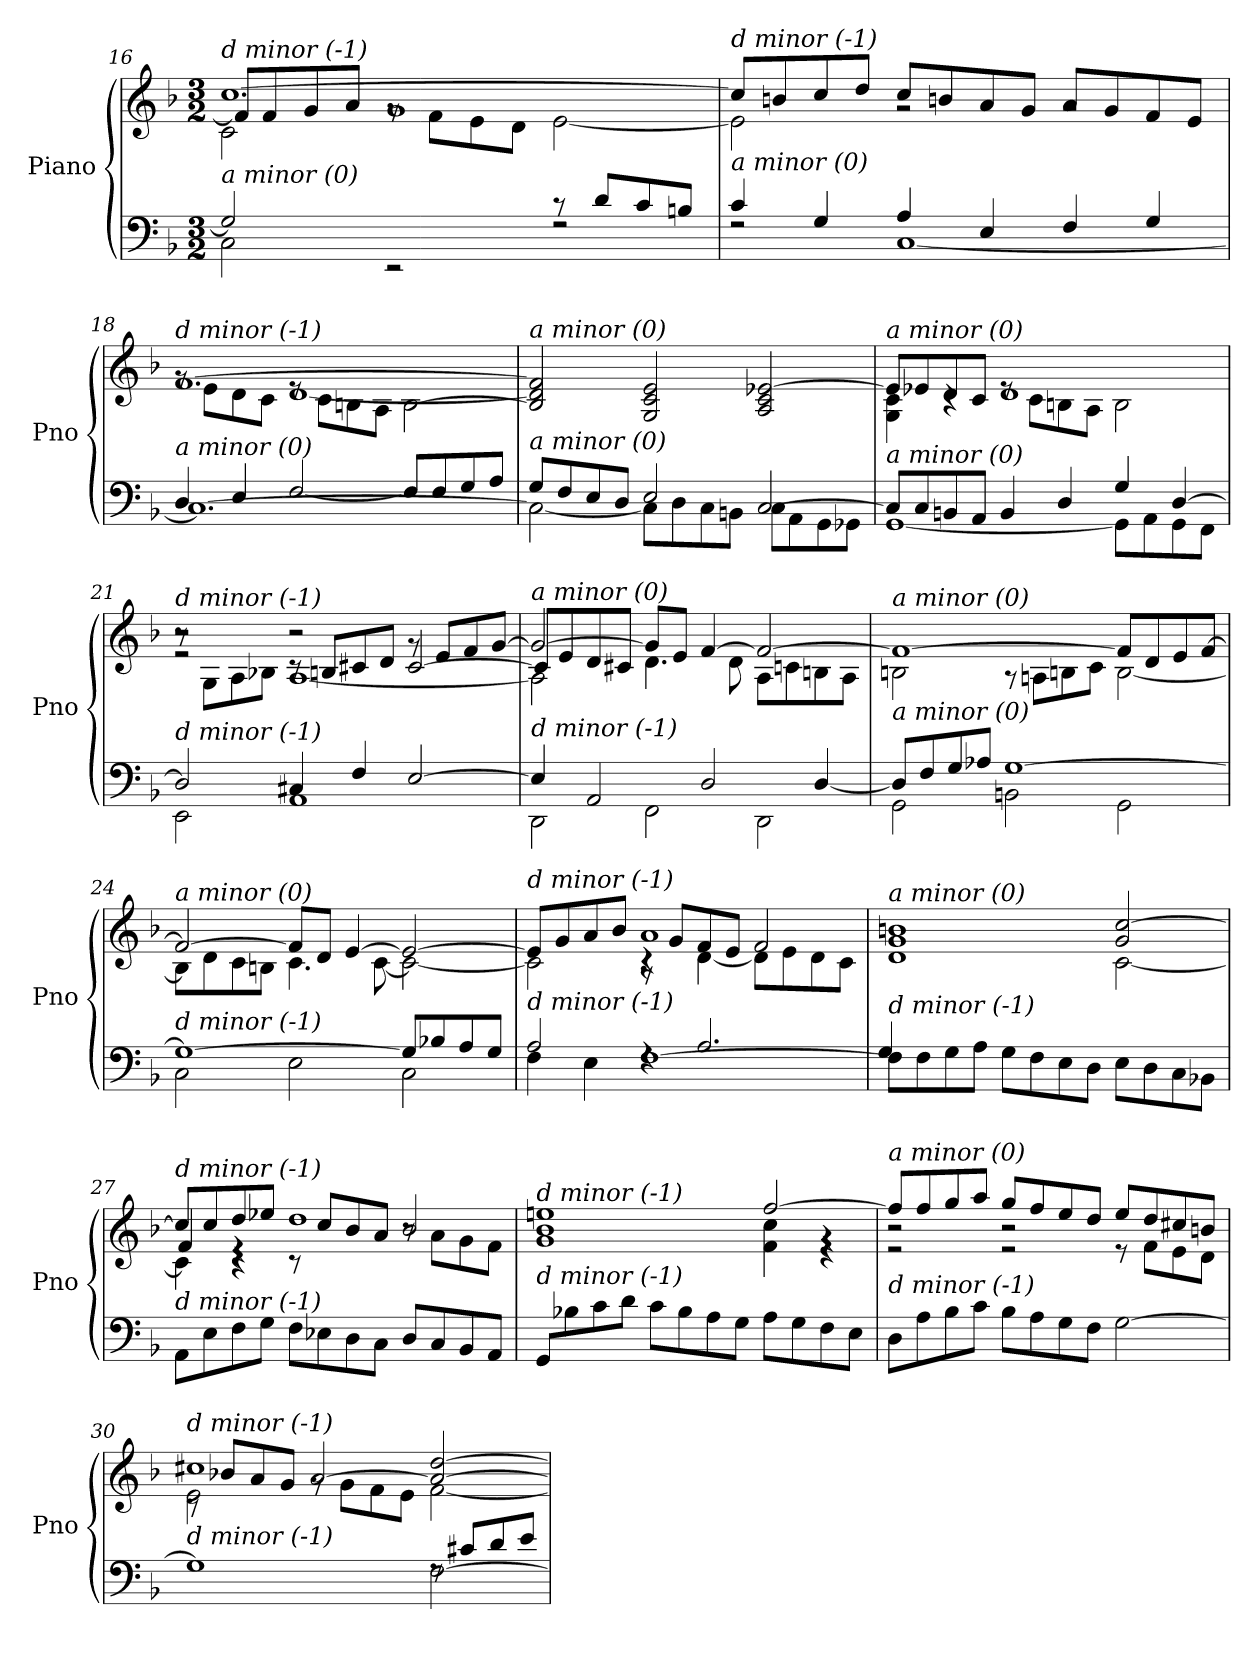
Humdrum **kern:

**kern	**kern
*part1	*part1
*staff2	*staff1
*I"Piano	*
*I'Pno	*
*clefF4	*clefG2
*k[b-]	*k[b-]
*M3/2	*M3/2
=16	=16
*^	*^
*	*	*	*^
*	*	*	*	*^
!	!	!LO:TX:i:t=d minor (-1)	!	!	!
!LO:TX:i:t=a minor (0)	!	!	!	!	!
2G/]	2C\	[1.cc	2c\	8f/L]	2ryy
.	.	.	.	8f/	.
.	.	.	.	8g/	.
.	.	.	.	8a/J	.
2rEE	2ryy	.	8rg	1g	2ryy
.	.	.	8f\L	.	.
.	.	.	8e\	.	.
.	.	.	8d\J	.	.
8r	2rF	.	[2e\	.	2ryy
8d/L	.	.	.	.	.
8c/	.	.	.	.	.
8Bn/J	.	.	.	.	.
*	*	*	*v	*v	*v
!!LO:PB:g=z
=17	=17	=17	=17
!	!	!LO:TX:i:t=d minor (-1)	!
!LO:TX:i:t=a minor (0)	!	!	!
4c/	2rF	8cc/L]	2e\]
.	.	8bn/	.
4G/	.	8cc/	.
.	.	8dd/J	.
4A/	[1C	8cc/L	2rg
.	.	8bn/	.
4E/	.	8a/	.
.	.	8g/J	.
4F/	.	8a/L	2rg
.	.	8g/	.
4G/	.	8f/	.
.	.	8e/J	.
=18	=18	=18	=18
*	*^	*	*^
!	!	!	!LO:TX:i:t=d minor (-1)	!	!
!LO:TX:i:t=a minor (0)	!	!	!	!	!
2ryy	4D/	1.C_	[1.f	8rg	2ryy
.	.	.	.	8e\L	.
.	4E/	.	.	8d\	.
.	.	.	.	8c\J	.
1ryy	[2F/	.	.	[1d	8re
.	.	.	.	.	8c\L
.	.	.	.	.	8Bn\
.	.	.	.	.	8A\J
.	8F/L]	.	.	.	[2B\
.	8F/	.	.	.	.
.	8G/	.	.	.	.
.	8A/J	.	.	.	.
*	*v	*v	*	*	*
*	*	*v	*v	*v
=19	=19	=19
!	!	!LO:TX:i:t=a minor (0)
!LO:TX:i:t=a minor (0)	!	!
8G/L	2C\_	2B/] 2d/] 2f/]
8F/	.	.
8E/	.	.
8D/J	.	.
2E/	8C\L]	2G/ 2c/ 2e/
.	8D\	.
.	8C\	.
.	8BBn\J	.
[2C/	8C\L	2A/ 2c/ [2e-X/
.	8AA\	.
.	8GG\	.
.	8GG-Xi\J	.
!!LO:LB:g=z
=20	=20	=20
*	*	*^
!	!	!LO:TX:i:t=a minor (0)	!
!LO:TX:i:t=a minor (0)	!	!	!
8C/L]	[1GG	8e-/L]	4G\ 4c\
8C/	.	8e-X/	.
8BBn/	.	8d/	4rc
8AA/J	.	8c/J	.
4BB/	.	1d	8re
.	.	.	8c\L
4D/	.	.	8Bn\
.	.	.	8A\J
4G/	8GG\L]	.	2B\
.	8AA\	.	.
[4D/	8GG\	.	.
.	8FF\J	.	.
=21	=21	=21	=21
*	*	*	*^
!	!	!LO:TX:i:t=d minor (-1)	!	!
!LO:TX:i:t=d minor (-1)	!	!	!	!
2D/]	2EE\	2r	8r	2re
.	.	.	8G\L	.
.	.	.	8A\	.
.	.	.	8B-X\J	.
4C#X/	1AA	2r	[1A	8rc
.	.	.	.	8Bn/L
4F/	.	.	.	8c#X/
.	.	.	.	8d/J
[2E/	.	8rg	.	[2c#/
.	.	8e/L	.	.
.	.	8f/	.	.
.	.	[8g/J	.	.
=22	=22	=22	=22	=22
*	*^	*	*	*
!	!	!	!LO:TX:i:t=a minor (0)	!	!
!LO:TX:i:t=d minor (-1)	!	!	!	!	!
2ryy	4E/]	2DD\	2g/_	2A\]	8c#/L]
.	.	.	.	.	8e/
.	2AA/	.	.	.	8d/
.	.	.	.	.	8c#X/J
1ryy	.	2FF\	8g/L]	4.d\	1ryy
.	.	.	8e/J	.	.
.	2D/	.	[4f/	.	.
.	.	.	.	8d\	.
.	.	2DD\	2f/_	8A\L	.
.	.	.	.	8cn\	.
.	[4D/	.	.	8Bn\	.
.	.	.	.	8A\J	.
*	*v	*v	*	*	*
*	*	*	*v	*v
!!LO:LB:g=z
=23	=23	=23	=23
!	!	!LO:TX:i:t=a minor (0)	!
!LO:TX:i:t=a minor (0)	!	!	!
8D/L]	2GG\	1f_	2Bn\
8F/	.	.	.
8G/	.	.	.
8A-Xj/J	.	.	.
[1G	2BBn\	.	8r
.	.	.	8An\L
.	.	.	8Bn\
.	.	.	8c\J
.	2GG\	8f/L]	[2B\
.	.	8d/	.
.	.	8e/	.
.	.	[8f/J	.
=24	=24	=24	=24
!	!	!LO:TX:i:t=a minor (0)	!
!LO:TX:i:t=d minor (-1)	!	!	!
1G_	2C\	2f/_	8B\L]
.	.	.	8d\
.	.	.	8c\
.	.	.	8Bn\J
.	2E\	8f/L]	4.c\
.	.	8d/J	.
.	.	[4e/	.
.	.	.	[8c\
8G/L]	2C\	2e/_	2c\_
8B-X/	.	.	.
8A/	.	.	.
8G/J	.	.	.
=25	=25	=25	=25
*	*^	*	*^
!	!	!	!LO:TX:i:t=d minor (-1)	!	!
!LO:TX:i:t=d minor (-1)	!	!	!	!	!
2ryy	2A/	4F\	8e/L]	2c\]	2ryy
.	.	.	8g/	.	.
.	.	4E\	8a/	.	.
.	.	.	8b-/J	.	.
1ryy	4rF	[1F	1a	4rc	8rA
.	.	.	.	.	8g/L
.	2.A/	.	.	[4d\	8f/
.	.	.	.	.	8e/J
.	.	.	.	8d\L]	2f/
.	.	.	.	8e\	.
.	.	.	.	8d\	.
.	.	.	.	8c\J	.
!!LO:LB:g=z	!!	!!
=26	=26	=26	=26	=26	=26
!	!	!	!LO:TX:i:t=a minor (0)	!	!
!LO:TX:i:t=d minor (-1)	!	!	!	!	!
1ryy	8F\L]	4G/	1d 1g 1bn	1ryy	4ryy
.	8F\	.	.	.	.
.	8G\	1ryy	.	.	1ryy
.	8A\J	.	.	.	.
.	8G\L	.	.	.	.
.	8F\	.	.	.	.
.	8E\	.	.	.	.
.	8D\J	.	.	.	.
2ryy	8E\L	.	2g/ [2cc/	[2c\	.
.	8D\	.	.	.	.
.	8C\	4ryy	.	.	4ryy
.	8BB-X\J	.	.	.	.
*	*v	*v	*	*	*
=27	=27	=27	=27	=27
!	!	!LO:TX:i:t=d minor (-1)	!	!
!LO:TX:i:t=d minor (-1)	!	!	!	!
2ryy	8AA\L	8cc/L]	4c\]	4f/
.	8E\	8cc/	.	.
.	8F\	8dd/	4re	4rc
.	8G\J	8ee-X/J	.	.
2ryy	8F\L	1dd	2ryy	8rc
.	8E-X\	.	.	8cc/L
.	8D\	.	.	8b-/
.	8C\J	.	.	8a/J
2ryy	8D/L	.	8r	2b-/
.	8C/	.	8a\L	.
.	8BB-/	.	8g\	.
.	8AA/J	.	8f\J	.
=28	=28	=28	=28	=28
*	*^	*	*	*
!	!	!	!LO:TX:i:t=d minor (-1)	!	!
!LO:TX:i:t=d minor (-1)	!	!	!	!	!
1ryy	1ryy	8GG/L	1g 1b- 1een	1ryy	1ryy
.	.	8B-X\	.	.	.
.	.	8c\	.	.	.
.	.	8d\J	.	.	.
.	.	8c\L	.	.	.
.	.	8B-\	.	.	.
.	.	8A\	.	.	.
.	.	8G\J	.	.	.
2ryy	4ryy	8A\L	[2ff/	4f\ 4cc\	4ryy
.	.	8G\	.	.	.
.	4ryy	8F\	.	4rg	4re
.	.	8E\J	.	.	.
=29	=29	=29	=29	=29	=29
!	!	!	!LO:TX:i:t=a minor (0)	!	!
!LO:TX:i:t=d minor (-1)	!	!	!	!	!
*	*v	*v	*	*	*
1ryy	8D\L	8ff/L]	2r	2re
.	8A\	8ff/	.	.
.	8B-\	8gg/	.	.
.	8c\J	8aa/J	.	.
.	8B-\L	8gg/L	2r	2re
.	8A\	8ff/	.	.
.	8G\	8ee/	.	.
.	8F\J	8dd/J	.	.
2ryy	[2G\	8ee/L	8r	2ryy
.	.	8dd/	8f\L	.
.	.	8cc#X/	8e\	.
.	.	8bn/J	8d\J	.
!!LO:LB:g=z
=30	=30	=30	=30	=30
*	*^	*	*	*^
!	!	!	!LO:TX:i:t=d minor (-1)	!	!	!
!LO:TX:i:t=d minor (-1)	!	!	!	!	!	!
1ryy	1G]	1ryy	1cc#X	2e\	8rc	1ryy
.	.	.	.	.	8b-X/L	.
.	.	.	.	.	8a/	.
.	.	.	.	.	8g/J	.
.	.	.	.	8rg	[2a/	.
.	.	.	.	8g\L	.	.
.	.	.	.	8f\	.	.
.	.	.	.	8e\J	.	.
2ryy	8rF	[2F\	2a/_ [2dd/	[2f\	2ryy	2ryy
.	8c#X/L	.	.	.	.	.
.	8d/	.	.	.	.	.
.	8e/J	.	.	.	.	.
*v	*v	*v	*	*	*	*
*	*v	*v	*v	*v
=	=
*-	*-
